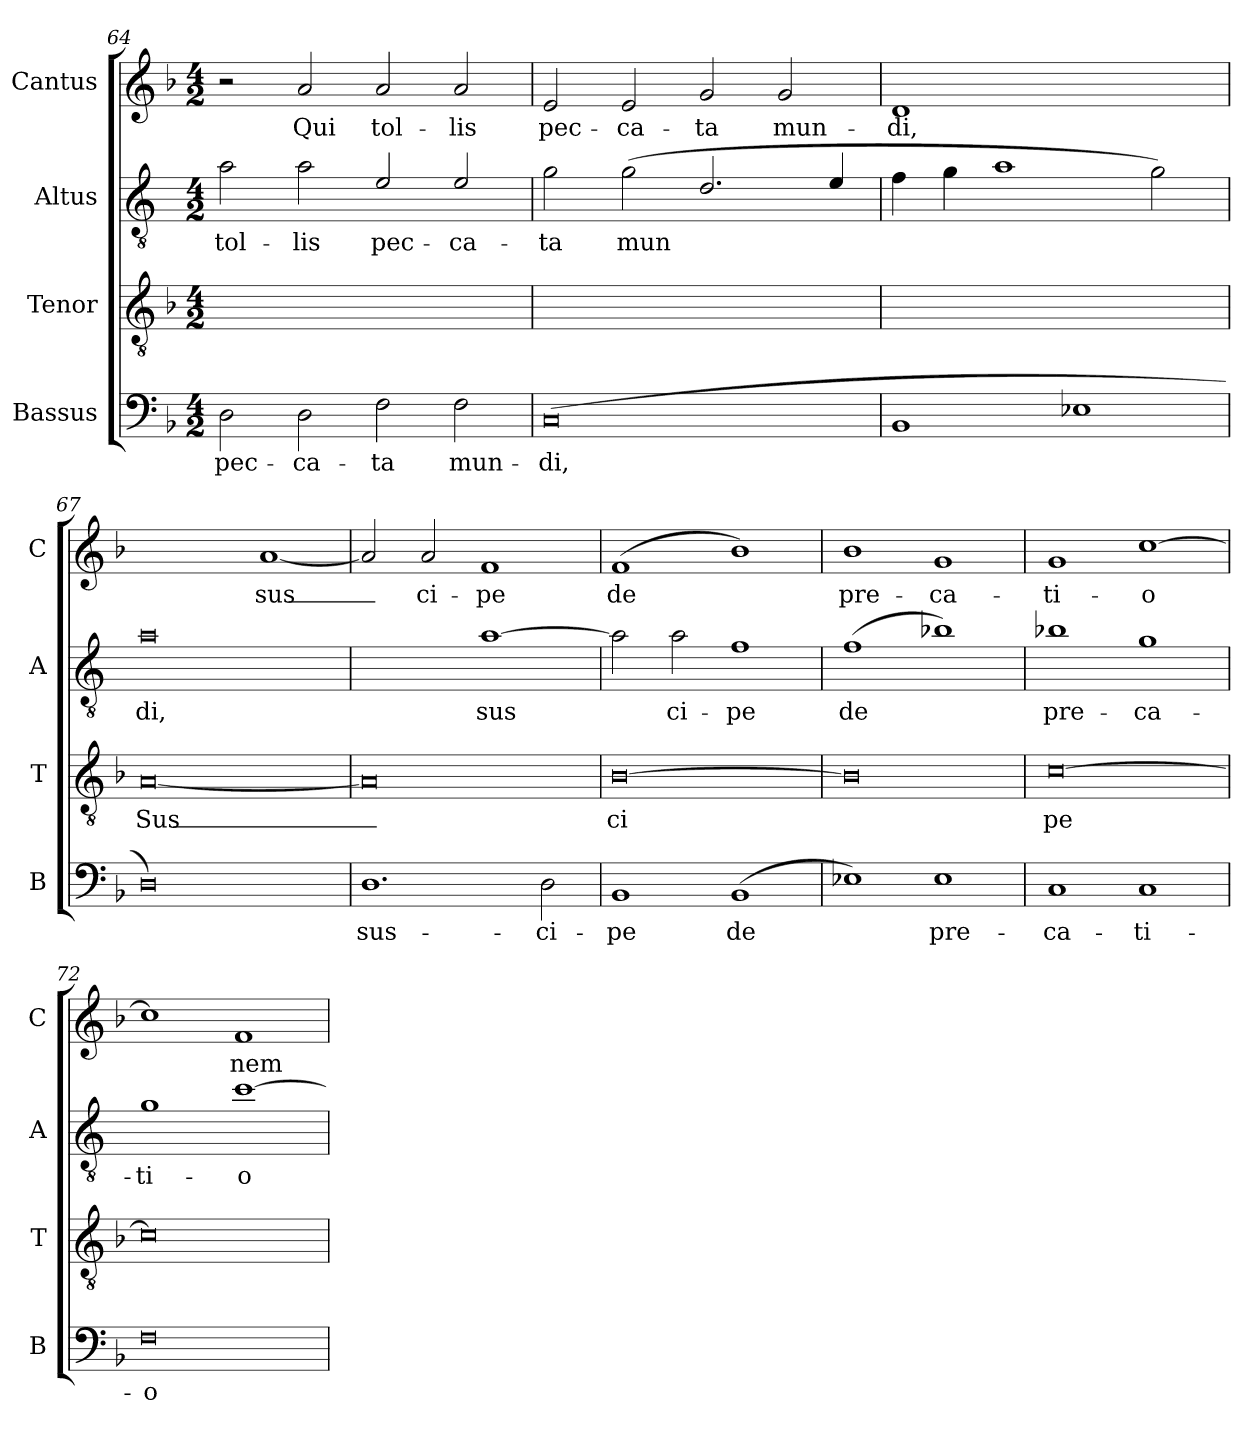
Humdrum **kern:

**kern	**text	**kern	**text	**kern	**text	**kern	**text
*part4	*part4	*part3	*part3	*part2	*part2	*part1	*part1
*staff4	*staff4	*staff3	*staff3	*staff2	*staff2	*staff1	*staff1
*I"Bassus	*	*I"Tenor	*	*I"Altus	*	*I"Cantus	*
*I'B	*	*I'T	*	*I'A	*	*I'C	*
*clefF4	*	*clefGv2	*	*clefGv2	*	*clefG2	*
*	*	*	*	*ITrd4c7	*	*	*
*k[b-]	*	*k[b-]	*	*k[b-]	*	*k[b-]	*
*M4/2	*	*M4/2	*	*M4/2	*	*M4/2	*
=64	=64	=64	=64	=64	=64	=64	=64
!	!LO:LY:b	!	!	!	!LO:LY:b	!	!
2D\	pec-	0ryy	.	2d\	tol-	2r	.
!	!LO:LY:b	!	!	!	!LO:LY:b	!	!LO:LY:b
2D\	ca-	.	.	2d\	lis	2a/	Qui
!	!LO:LY:b	!	!	!	!LO:LY:b	!	!LO:LY:b
2F\	ta	.	.	2A/	pec-	2a/	tol-
!	!LO:LY:b	!	!	!	!LO:LY:b	!	!LO:LY:b
2F\	mun-	.	.	2A/	ca-	2a/	lis
=65	=65	=65	=65	=65	=65	=65	=65
!	!LO:LY:b	!	!	!	!LO:LY:b	!	!LO:LY:b
(0C	di,	0ryy	.	2c\	ta	2e/	pec-
!	!	!	!	!	!LO:LY:b	!	!LO:LY:b
.	.	.	.	(2c\	mun	2e/	ca-
!	!	!	!	!	!	!	!LO:LY:b
.	.	.	.	2.G/	.	2g/	ta
!	!	!	!	!	!	!	!LO:LY:b
.	.	.	.	.	.	2g/	mun-
.	.	.	.	4A/	.	.	.
!!LO:LB:g=z
=66	=66	=66	=66	=66	=66	=66	=66
!	!	!	!	!	!	!	!LO:LY:b
1BB-	.	0ryy	.	4B-\	.	1d	di,
.	.	.	.	4c\	.	.	.
.	.	.	.	1d	.	.	.
1E-X	.	.	.	.	.	2ryy	.
.	.	.	.	2c\)	.	2ryy	.
=67	=67	=67	=67	=67	=67	=67	=67
!	!	!	!LO:LY:b	!	!LO:LY:b	!	!
0D)	.	[0A	Sus_-	0d	di,	2ryy	.
.	.	.	.	.	.	2ryy	.
!	!	!	!	!	!	!	!LO:LY:b
.	.	.	.	.	.	[1a	sus_-
!!LO:PB:g=z
=68	=68	=68	=68	=68	=68	=68	=68
!	!LO:LY:b	!	!LO:LY:b	!	!	!	!LO:LY:b
1.D	sus-	0A]	_-	2ryy	.	2a/]	_-
!	!	!	!	!	!	!	!LO:LY:b
.	.	.	.	2ryy	.	2a/	ci-
!	!	!	!	!	!LO:LY:b	!	!LO:LY:b
.	.	.	.	[1d	sus	1f	pe
!	!LO:LY:b	!	!	!	!	!	!
2D\	ci-	.	.	.	.	.	.
=69	=69	=69	=69	=69	=69	=69	=69
!	!LO:LY:b	!	!LO:LY:b	!	!	!	!LO:LY:b
1BB-	pe	[0B-	ci	2d\]	.	(1f	de
!	!	!	!	!	!LO:LY:b	!	!
.	.	.	.	2d\	ci-	.	.
!	!LO:LY:b	!	!	!	!LO:LY:b	!	!
(1BB-	de	.	.	1B-	pe	1b-)	.
=70	=70	=70	=70	=70	=70	=70	=70
!	!	!	!	!	!LO:LY:b	!	!LO:LY:b
1E-X)	.	0B-]	.	(1B-	de	1b-	pre-
!	!LO:LY:b	!	!	!	!	!	!LO:LY:b
1E-	pre-	.	.	1e-X)	.	1g	ca-
=71	=71	=71	=71	=71	=71	=71	=71
!	!LO:LY:b	!	!LO:LY:b	!	!LO:LY:b	!	!LO:LY:b
1C	ca-	[0c	pe	1e-X	pre-	1g	ti-
!	!LO:LY:b	!	!	!	!LO:LY:b	!	!LO:LY:b
1C	ti-	.	.	1c	ca-	[1cc	o
=72	=72	=72	=72	=72	=72	=72	=72
!	!LO:LY:b	!	!	!	!LO:LY:b	!	!
0F	o-	0c]	.	1c	ti-	1cc]	.
!	!	!	!	!	!LO:LY:b	!	!LO:LY:b
.	.	.	.	[1f	o	1f	nem
=	=	=	=	=	=	=	=
*-	*-	*-	*-	*-	*-	*-	*-
